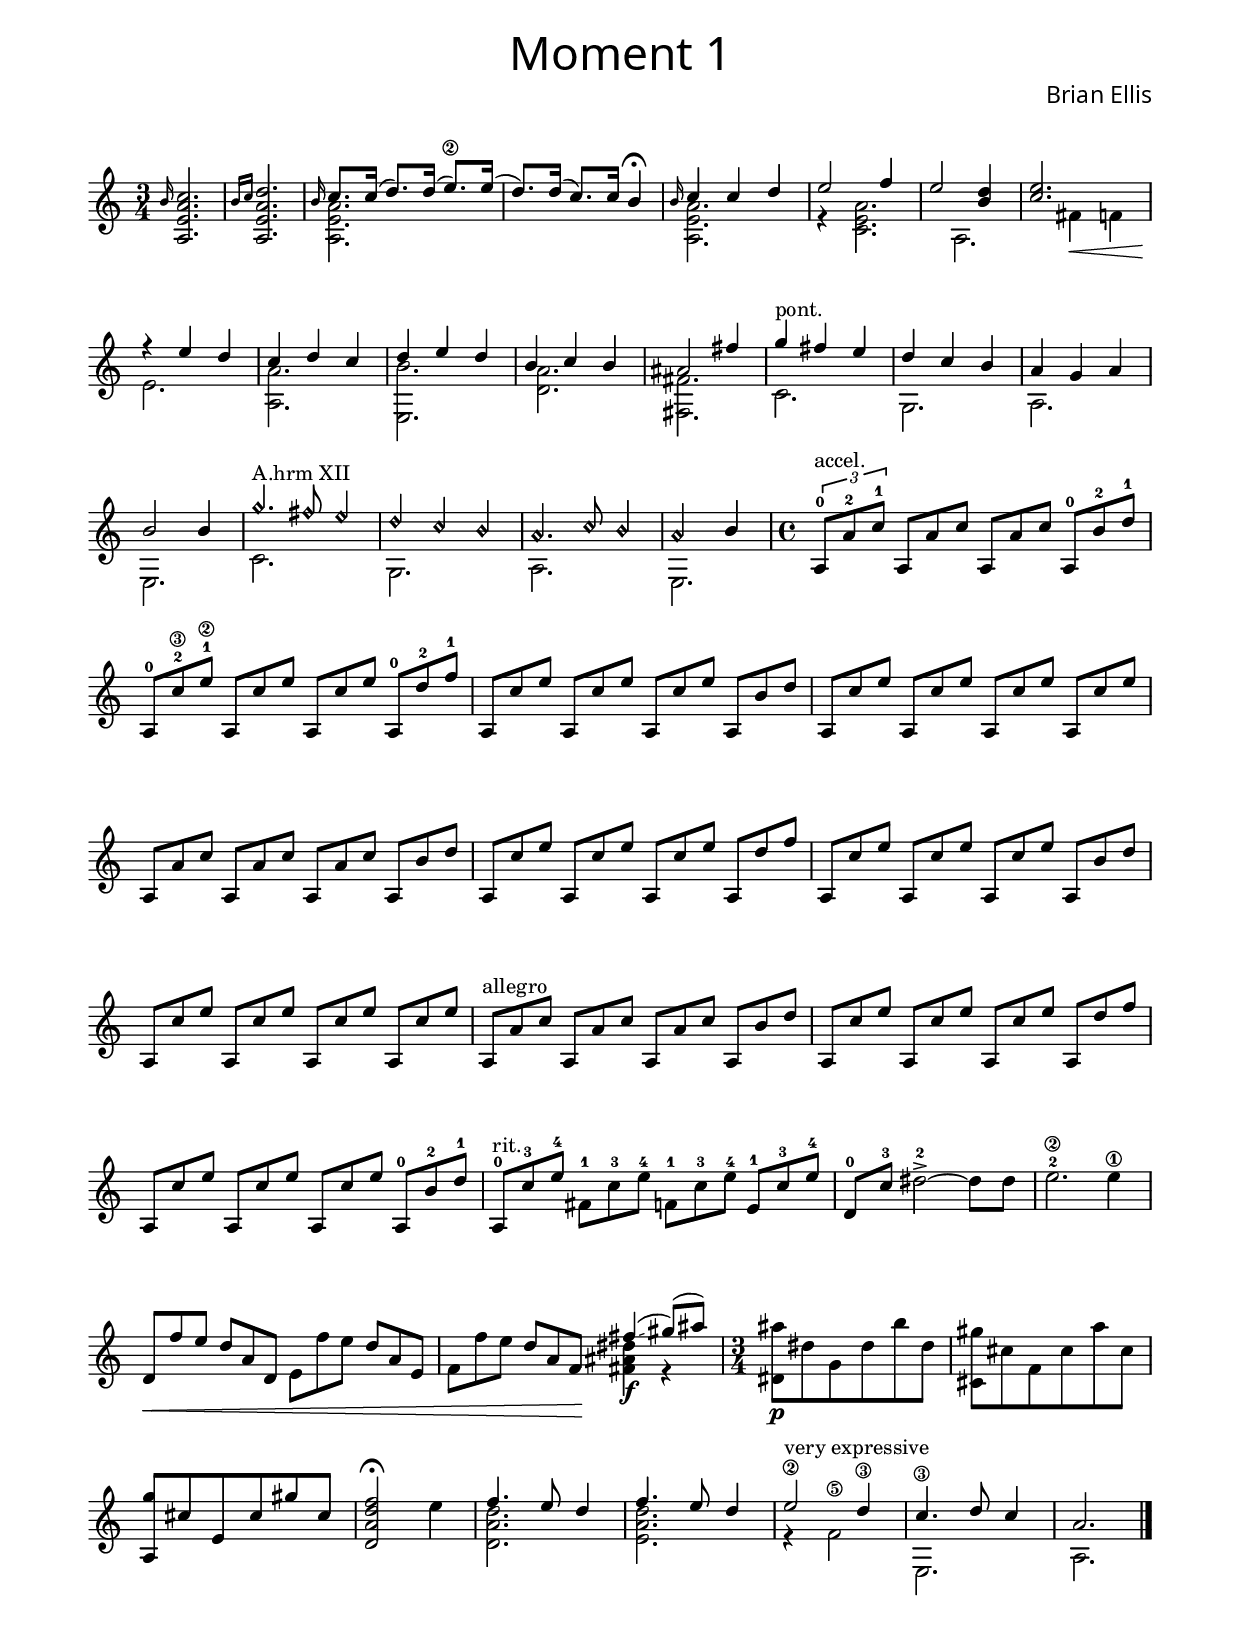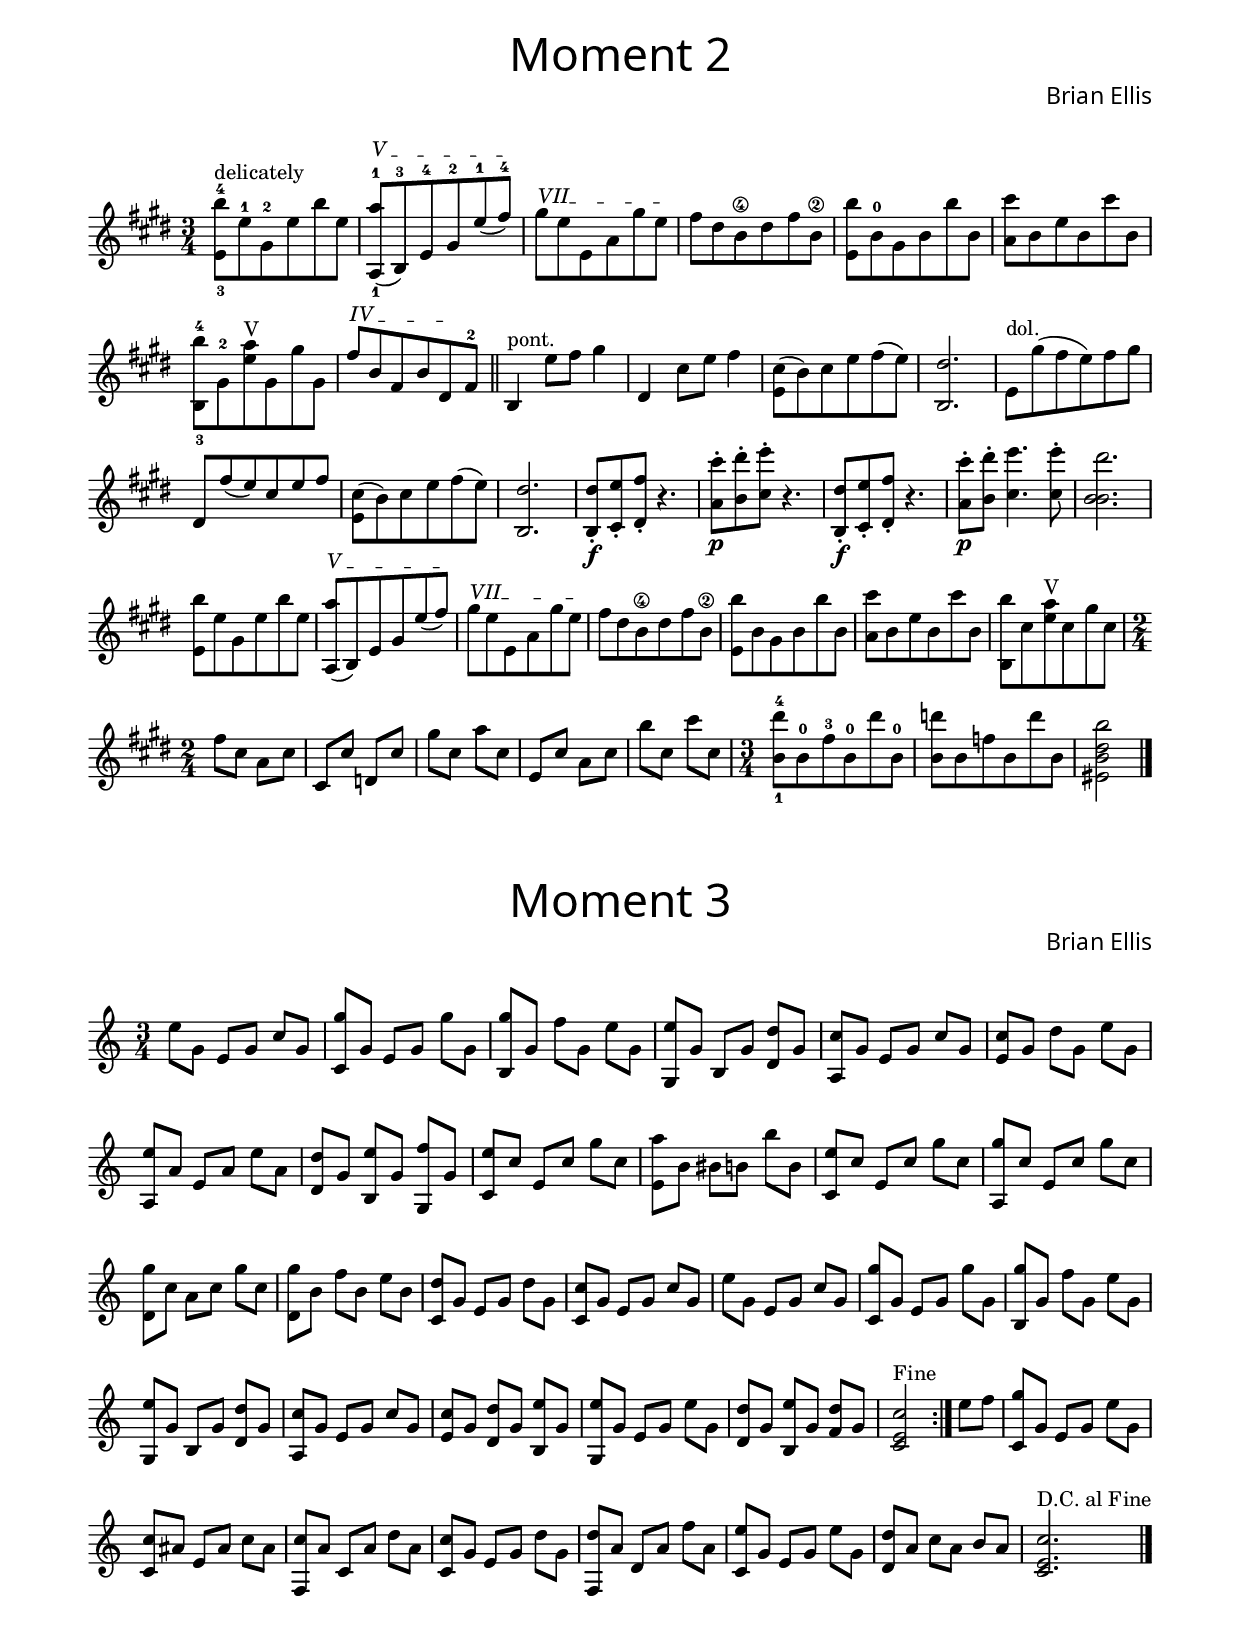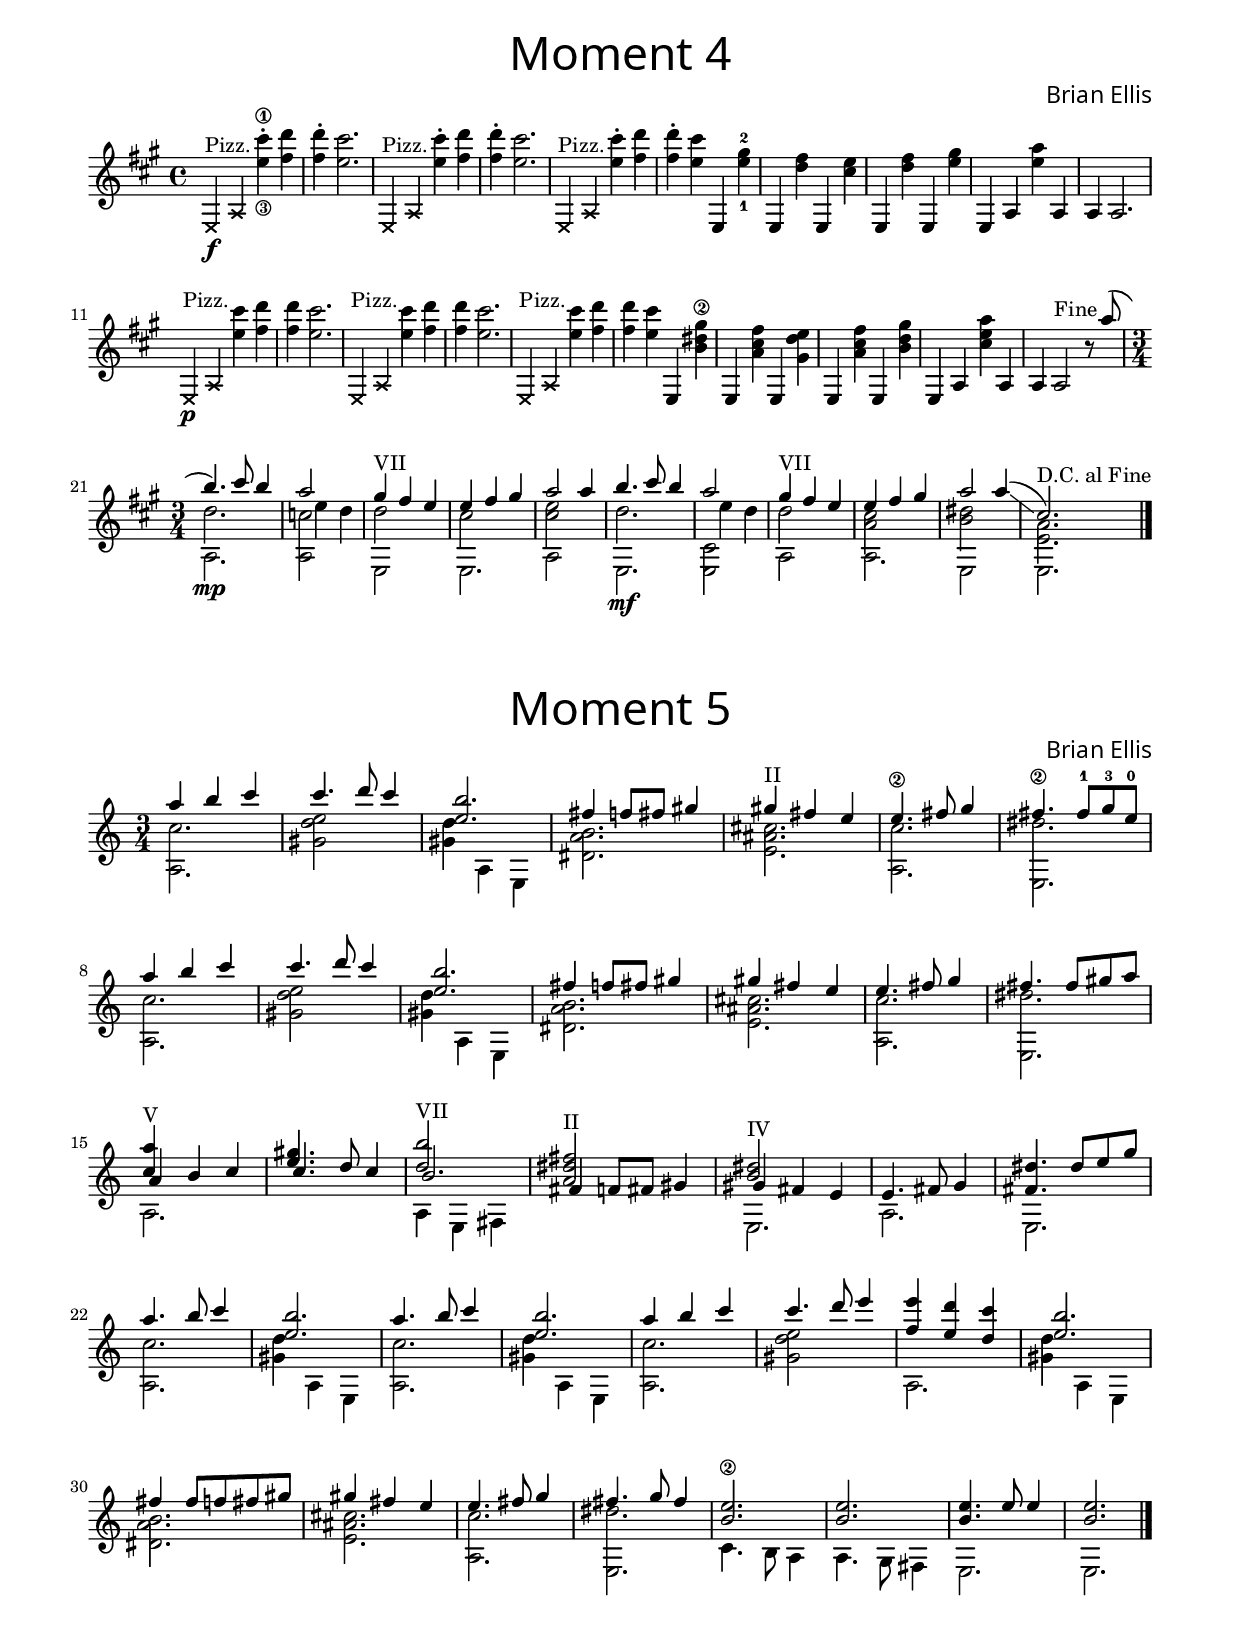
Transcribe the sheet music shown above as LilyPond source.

\version "2.18.2"
	

#(set-global-staff-size 18)

introA = {

\override Score.BarNumber.break-visibility = ##(#f #f #f)
\time 3/4
		\grace b16
		<a, e' a c>2.
		\grace {b'16 c}
		<a, e' a d>2.
		<<{
			\grace b'16
			c8. c16 (d8.) d16 (e8.\2) e16 (d8.) d16 (c8.) c16 b4\fermata
		}\\{
			<a, e' a>2.
		}>>
}
firstThemeA = {
<<{
	\grace b'16
	c4 c d
	e2 f4 e2
	<d b>4 <e c>2.
	r4 e d
	c d c
	d e d
	b c b
	ais2 fis'4
}\\{
	<a,, e' a>2. r4
	<c e a>2.
	a2. fis'4\< f 
	e2.\!
	<a, a'>
	<e b''>
	<d' a'>
	<fis, fis'>2.
}>>
}

secondThemeA = {
<<{
	g''4^"pont." fis e
	d c b
	a g a 
	b2 b4
\harmonicsOn
	g'4.^"A.hrm XII" fis8 e4
	d c b
	a4. c8 b4
	a2
\harmonicsOff
	b4
}\\{
	c,2.
	g
	a
	e
	c'
	g
	a
	e
}>>
}

thirdThemeA = {
\time 4/4
	\override TupletBracket.bracket-visibility = ##t
	\times 2/3 { a8-0^"accel." a'-2 c-1} \omit TupletNumber  
	\override TupletBracket.bracket-visibility = ##f
	\times 2/3 { a, a' c} \times 2/3 { a, a' c}
	\times 2/3 { a,-0 b'-2 d-1}
	\times 2/3 { a,-0 c'-2\3 e-1\2} \times 2/3 { a,, c' e} \times 2/3 { a,, c' e}
	\times 2/3 { a,,-0 d'-2 f-1}
	\times 2/3 { a,, c' e} \times 2/3 { a,, c' e} \times 2/3 { a,, c' e}
	\times 2/3 { a,, b' d}
		\times 2/3 { a, c' e} \times 2/3 { a,, c' e}
		\times 2/3 { a,, c' e}\times 2/3 { a,, c' e}
	\times 2/3 { a,,8 a' c} \times 2/3 { a, a' c} \times 2/3 { a, a' c}
	\times 2/3 { a, b' d}
	\times 2/3 { a, c' e} \times 2/3 { a,, c' e} \times 2/3 { a,, c' e}
	\times 2/3 { a,, d' f}
	\times 2/3 { a,, c' e} \times 2/3 { a,, c' e} \times 2/3 { a,, c' e}
	\times 2/3 { a,, b' d}
		\times 2/3 { a, c' e} \times 2/3 { a,, c' e}
		\times 2/3 { a,, c' e}\times 2/3 { a,, c' e}
	\times 2/3 { a,,8^"allegro" a' c} \times 2/3 { a, a' c} \times 2/3 { a, a' c}
	\times 2/3 { a, b' d}
	\times 2/3 { a, c' e} \times 2/3 { a,, c' e} \times 2/3 { a,, c' e}
	\times 2/3 { a,, d' f}
	\times 2/3 { a,, c' e} \times 2/3 { a,, c' e} \times 2/3 { a,, c' e}
	\times 2/3 { a,,-0 b'-2 d-1}
		\times 2/3 { a,-0^"rit." c'-3 e-4} \times 2/3 { fis,-1 c'-3 e-4}
		\times 2/3 { f,-1 c'-3 e-4}\times 2/3 { e,-1 c'-3 e-4}
	d,-0 c'-3 dis2-2-> ~dis8 dis e2.-2\2 e4\1
}
fourthThemeA = {
	\times 2/3 {d,8\< f' e} \times 2/3 {d a d,}
	\times 2/3 {e f' e} \times 2/3 {d a e}
	\times 2/3 {f f' e} \times 2/3 {d a f\!}

<<{
	fis'4\glissando (gis8)\glissando (ais)
}\\{
	<fis, ais dis>4\f r4
}>>
}
fifthThemeA = {
	\time 3/4
	<dis ais''>8 \p dis' g, dis' b' dis,
	<cis, gis''>8 cis' f, cis' a' cis,
	<a, g''>8 cis' e, cis' gis' cis,
	<d, a' d f>2\fermata
}
endingA ={
	e'4
<<{
	f4. e8 d4
	f4. e8 d4
	e2\2^"very expressive" d4\3
	c4.\3 d8 c4
	a2.
}\\{
	<d, a' d>2.
	<e a d>
	r4 f2\5
	e,2.
	a2.
}>>
 \bar "|."
}

\score {
\header{
title =\markup { 
         \override #'(font-name . "Avenir Light")
		\fontsize #3 
         "Moment 1" }
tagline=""
composer = \markup { 
         \override #'(font-name . "Avenir Light")
		\fontsize #1 
         "Brian Ellis" }
arranger = "   "
}
\new Staff
	\relative c''{
	\introA
	\firstThemeA
	\secondThemeA
	\thirdThemeA
	\fourthThemeA
	\fifthThemeA
	\endingA
}
  \layout {
    \context {
      \Score
      \override SpacingSpanner
        #'base-shortest-duration = #(ly:make-moment 1 16)
    }
  }
  %\midi {}
}

\paper{
  left-margin = 1\cm
  right-margin = 1\cm
  top-margin = 1\cm
  bottom-margin = 1\cm
  print-all-headers = ##t
  print-page-number = ##f
  indent = 0.0\cm
}

\header{
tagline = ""
}

\pageBreak


mainThemeB = {
	
\override Score.BarNumber.break-visibility = ##(#f #f #f)

	<e,-3 b''-4>8^"delicately" e'-1 gis,-2 e' b' e,
		\textSpannerUp
		\override TextSpanner #'(bound-details left text) = #"V "
	<a,,-1 a''-1>\startTextSpan (b-3) e-4 gis-2 e'-1 (fis-4) \stopTextSpan
		\textSpannerUp
		\override TextSpanner #'(bound-details left text) = #"VII"
	gis\startTextSpan e e, a gis' e\stopTextSpan
	fis dis b\4 dis fis b,\2

	<e, b''>8 b'-0 gis b b' b,
	<a cis'> b e b cis' b,
	<b,-3 b''-4> gis'-2 <e' a>^"V" gis, gis' gis,
		\textSpannerUp
		\override TextSpanner #'(bound-details left text) = #"IV "
	fis'\startTextSpan b, fis b dis,\stopTextSpan fis-2
	\bar "||"
}
secondPartB = {
	b,4^"pont." e'8 fis gis4
	dis,4 cis'8 e fis4
	<cis e,>8 (b) cis e fis (e )<dis b,>2.
	
	e,8^"dol." gis' (fis e) fis gis
	dis, fis' (e) cis e fis
	<cis e,>8 (b) cis e fis (e) <dis b,>2.
	<b, dis'>8-.\f <cis e'>-. <dis fis'>-. r4.
	<cis'' a,>8-.\p <dis b,>-. <e cis,>-. r4.
	<b,, dis'>8-.\f<cis e'>-. <dis fis'>-. r4.
	<cis'' a,>8-.\p <dis b,>-. <e cis,>4. <e cis,>8-.
	<dis b, b>2.
}
variationB = {
	<e,, b''>8 e' gis, e' b' e,
		\textSpannerUp
		\override TextSpanner #'(bound-details left text) = #"V "
	<a,, a''>\startTextSpan (b) e gis e' (fis) \stopTextSpan
		\textSpannerUp
		\override TextSpanner #'(bound-details left text) = #"VII"
	gis\startTextSpan e e, a gis' e\stopTextSpan
	fis dis b\4 dis fis b,\2

	<e, b''>8 b' gis b b' b,
	<a cis'> b e b cis' b,
	<b, b''> cis' <e a>^"V" cis gis' cis,
	\numericTimeSignature
	\time 2/4
	fis cis a cis cis, cis' d,
	cis' gis' cis, a' cis, e, cis' a cis b' cis, cis' cis,
	\time 3/4
	<dis'-4 b,-1>8 b,-0 fis'-3 b,-0 dis' b,-0
	<d' b,> b, f' b, d' b,
	<b' b, dis eis,>2
	\bar "|."
}

\score {

\header{
title =\markup { 
         \override #'(font-name . "Avenir Light")
		\fontsize #3 
         "Moment 2" }
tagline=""
composer = \markup { 
         \override #'(font-name . "Avenir Light")
		\fontsize #1 
         "Brian Ellis" }
arranger = "   "
}

\layout{}

\new Staff
<<
\relative c''{
	\key e \major
	\time 3/4
	\mainThemeB
	\secondPartB
	\variationB
}
>>

}

\paper{
  left-margin = 2\cm
  right-margin = 2\cm
  top-margin = 2\cm
  bottom-margin = 2\cm
  print-all-headers = ##t
  print-page-number = ##f
  indent = 0.0\cm
}

\header{
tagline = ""
}



mainThemeOneC = {

\override Score.BarNumber.break-visibility = ##(#f #f #f)

	e8 g, e g c g  <g' c,,> g, e g g' g,
	<g' b,,> g, f' g, e' g, <e' g,,> g, b, g' <d' d,> g,
	<c a,> g e g c g <c e,> g d' g, e' g,
	<e' a,,> a, e a e' a, <d d,> g, <e' b,> g, <f' g,,> g,
}

aCoolVariationC = {
	<e' c,> c e, c' g' c, <a' e,> b, bis b b' b,
	<e  c,> c e, c' g' c, <g'  a,,> c, e, c' g' c,
	<g'  d,> c, a c g' c, <g'  d,> b, f' b, e b
	<d c,> g, e g d' g, <c c,> g e g c g 
}

mainThemeTwoC = {
	e'8 g, e g c g  <g' c,,> g, e g g' g,
	<g' b,,> g, f' g, e' g, <e' g,,> g, b, g' <d' d,> g,
	<c a,> g e g c g <c e,> g <d' d,> g, <e' b,> g,
	<e' g,,> g, e g e' g, <d' d,> g, <e' b,> g, <d' f,> g,
	<c e, c>2^"Fine" \bar ":|." e8 f
	
}

andThenThisC = {
	<g c,,>8 g, e g e' g, <c c,> ais e ais c ais
	<c f,,> a c, a' d a <c c,> g e g d' g,
	<d' f,,> a d, a' f' a, <e' c,> g, e g e' g,
	<d' d,> a c a b a <c e, c>2. ^"D.C. al Fine"
	\bar "|."


}

\score {

\header{
title =\markup { 
         \override #'(font-name . "Avenir Light")
		\fontsize #3
         "Moment 3" }
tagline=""
composer = \markup { 
         \override #'(font-name . "Avenir Light")
		\fontsize #1 
         "Brian Ellis" }
arranger = "   "
}


\new Staff
<<
\relative c''{
\time 3/4
\set Timing.beamExceptions = #'()
\set Timing.beatStructure = #'(1 1 1)
	\mainThemeOneC
	\aCoolVariationC
	\mainThemeTwoC
	\andThenThisC
}

>>
  \layout {
    \context {
      \Score
      \override SpacingSpanner
        #'base-shortest-duration = #(ly:make-moment 1 10)
    }
  }

}

\paper{
  left-margin = 1\cm
  right-margin = 1\cm
  top-margin = 1\cm
  bottom-margin = 1\cm
  print-all-headers = ##t
  print-page-number = ##f
  indent = 0.0\cm
}

\header{
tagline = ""
}
\pageBreak


firstMainTheme = {
	\xNotesOn
	e4^"Pizz."\f a \xNotesOff
	<cis''\1 e,\3>\staccato <d fis,> <d fis,>\staccato <cis e,>2.
	\xNotesOn e,,,4^"Pizz." a \xNotesOff
	<cis'' e,>\staccato <d fis,> <d fis,>\staccato <cis e,>2.	\xNotesOn e,,,4^"Pizz." a \xNotesOff
	<cis'' e,>\staccato <d fis,> <d fis,>\staccato <cis e,>
	e,,, <gis''-2 e-1>
	e,, <fis'' d> e,, <e'' cis> e,, <fis'' d> e,, <gis'' e>
	e,, a <a''e> a,, a a2.

	\xNotesOn e4^"Pizz."\p a \xNotesOff
	<cis'' e,> <d fis,> <d fis,> <cis e,>2.
	\xNotesOn e,,,4^"Pizz." a \xNotesOff
	<cis'' e,> <d fis,> <d fis,> <cis e,>2.
	\xNotesOn e,,,4^"Pizz." a \xNotesOff
	<cis'' e,> <d fis,> <d fis,> <cis e,>
	e,,, <gis''\2 dis b> e,, <fis'' cis a> e,, <e'' d gis,>
	e,, <fis'' cis a> e,, <gis'' d b>
	e,, a <a''e cis> a,, a a2^"Fine" r8
	<<{
	\shiftOff
	a''8 (
\time 3/4
	b4.\mp) cis 8  b4 a2 s4
	gis^"VII" fis e
	e fis gis a2 a4

	}\\{\shiftOff
	s8
	a,,2.
	<a c'>2 s4
	e2 s4
	e2.
	a2 s4

	}\\{
	}\\{\shiftOff
	s8
	d'2.
	s4 e d
	d2 s4
	<cis>2 s4
	<e cis>2 s4
	}>>

% and we do it all again
<<{\shiftOff

	b'4.\mf cis 8  b4 a2 s4
	gis^"VII" fis e
	e fis gis a2 a4 \glissando
	(cis,2.)

	}\\{\shiftOff
	e,,2.
	<e cis'>2 s4
	a2 s4
	a2.
	e2 s4
	e2.

	}\\{
	}\\{\shiftOff
	d''2.
	s4 e d
	d2 s4
	<cis a>2 s4
	<dis b>2 s4 
	<e, a>2. ^"D.C. al Fine"
	\bar "|."
	}>>

	
}


\score {

\header{
title =\markup { 
         \override #'(font-name . "Avenir Light")
		\fontsize #3 
         "Moment 4" }
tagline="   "
composer = \markup { 
         \override #'(font-name . "Avenir Light")
		\fontsize #1 
         "Brian Ellis" }
}

\new Staff
\relative c{
\time 4/4
\key a \major
	\firstMainTheme
}
\layout{}
}


\paper{
  left-margin = 1\cm
  right-margin = 1\cm
  top-margin = 1\cm
  bottom-margin = 1\cm
  print-all-headers = ##t
  print-page-number = ##f
  indent = 0.0\cm
}

\header{
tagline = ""
}

\version "2.18.2"

firstMainThemefive = {
<<{
	a'4 b4 c4 c4. d8 c4
	<b e,>2.
	fis4 f8 fis gis4 
	gis^"II" fis e
	e4.\2 fis8 g4
	fis4.\2	fis8-1 g-3 e-0

}\\{
	<c a,>2.
	<e d gis,>2 s4
	<d gis,> a, e
	<dis' a' b>2.
	<e ais cis>2.
	<a, c'>
	<e dis''>
}>>

%and we do it all again

<<{
	a''4 b4 c4 c4. d8 c4
	<b e,>2.
	fis4 f8 fis gis4 
	gis fis e
	e4. fis8 g4
	fis4.
	fis8 gis a

}\\{
	<c, a,>2.
	<e d gis,>2 s4
	<d gis,> a, e
	<dis' a' b>2.
	<e ais cis>2.
	<a, c'>
	<e dis''>
}>>


}

nextbit = {
<<{
	a8 cis e a cis e
	e cis a b a e
	fis a b cis 4 cis8
	e cis a cis a fis
	b fis e a4.


}\\{
	a,,2.
	a4. d
	a a
	a d a a
}>>
}

lowtheme = {
<<{
	<a'' c,>4^"V" s s
	<gis e>4. s8 s4
	<d b'>2^"VII" s4
	<dis fis a,>2^"II" s4
	<b dis>2^"IV" s4
	

}\\{}\\{
	a4 b4 c4 c4. d8 c4
	<b>2.
	fis4 f8 fis gis4 
	gis fis e
	e4. fis8 g4
	<fis dis' >4.
	dis'8 e g
}\\{
	a,,2.
	s
	a4 e fis
	s2.
	e
	a
	e
}>>
}

differentTheme = {
<<{
	a''4. b8 c4
	<b e,>2.
	a4. b8 c4
	<b e,>2.

	a4 b4 c4
	c4. d8 e4
	<e f,> <d e,> <c d,>
	<b e,>2.
	
	fis4 fis8 f fis gis 
	gis4 fis e
	e4. fis8 g4
	fis4. g8 fis4
	<e\2 b>2.
	<e b>2.
	<e b>4.
	e8 e4
	<e b>2.

}\\{
	<c a,>2.
	<d gis,>4 a, e
	<a c'>2.
	<d' gis,>4 a, e

	<a c'>2.
	<e'' d gis,>2 s4
	a,,2.
	<d' gis,>4 a, e

	<dis' a' b>2.
	<e ais cis>2.
	<a, c'>
	<e dis''>
	c'4. b8 a4
	a4. g8 fis4
	e2.
	e

}>>

\bar "|."

}


\score{

\header{
title =\markup { 
         \override #'(font-name . "Avenir Light")
		\fontsize #3
         "Moment 5" }
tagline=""
composer = \markup { 
         \override #'(font-name . "Avenir Light")
		\fontsize #1 
         "Brian Ellis" }
}



\midi {}
\layout {}
<<
\new Staff {
\relative c''{
\time 3/4
%\key e \major
	\firstMainThemefive
	\lowtheme
	\differentTheme
}
}
>>
}


\paper{
  left-margin = 1\cm
  right-margin = 1\cm
  top-margin = 1\cm
  bottom-margin = 1\cm
  print-all-headers = ##t
  print-page-number = ##f
  indent = 0.0\cm
}

\header{
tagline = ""
}

\pageBreak


\relative c {
a
}

\paper{
  left-margin = 1.5\cm
  right-margin = 1.5\cm
  top-margin = 1.5\cm
  bottom-margin = 1.5\cm
  print-all-headers = ##t
  print-page-number = ##f
  indent = 0.0\cm
}

\header{
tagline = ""
}